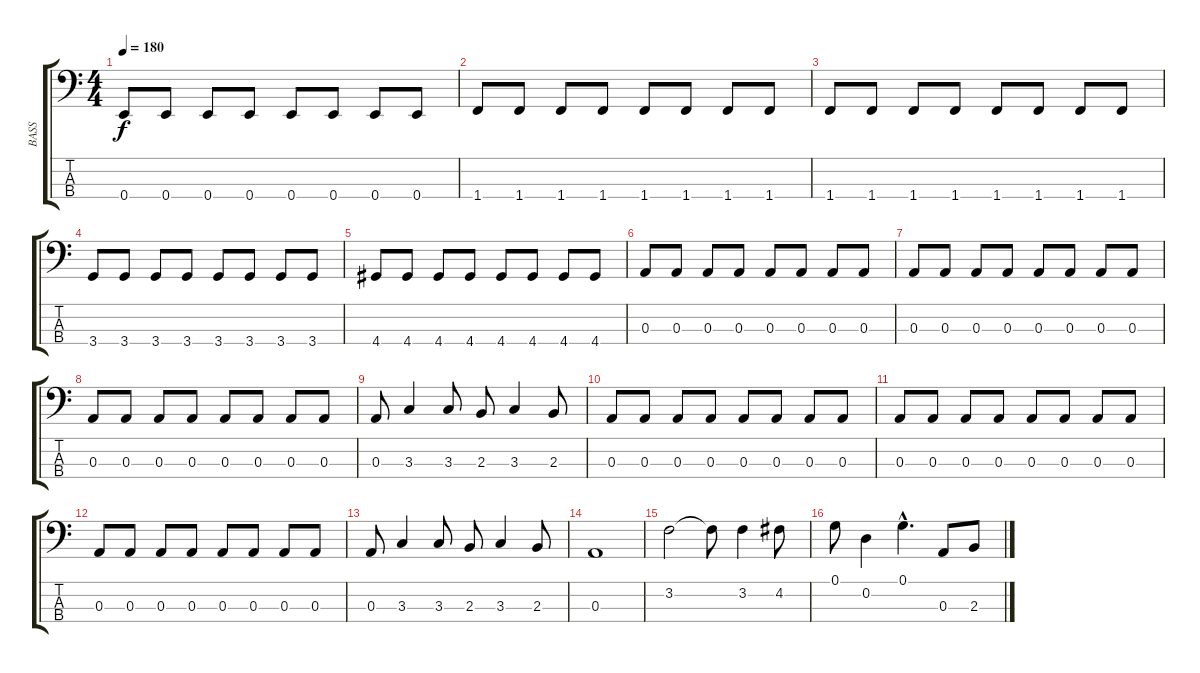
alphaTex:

\track ("BASS" "BASS") {instrument electricbassfinger}
\staff {score tabs}
\tuning (G2 D2 A1 E1) {hide}
\ts (4 4)
\tempo 180
\clef f4
\ks c
0.4.8{dy f} 0.4.8 0.4.8 0.4.8 0.4.8 0.4.8 0.4.8 0.4.8 |
1.4.8 1.4.8 1.4.8 1.4.8 1.4.8 1.4.8 1.4.8 1.4.8 |
1.4.8 1.4.8 1.4.8 1.4.8 1.4.8 1.4.8 1.4.8 1.4.8 |
3.4.8 3.4.8 3.4.8 3.4.8 3.4.8 3.4.8 3.4.8 3.4.8 |
4.4.8 4.4.8 4.4.8 4.4.8 4.4.8 4.4.8 4.4.8 4.4.8 |
0.3.8 0.3.8 0.3.8 0.3.8 0.3.8 0.3.8 0.3.8 0.3.8 |
0.3.8 0.3.8 0.3.8 0.3.8 0.3.8 0.3.8 0.3.8 0.3.8 |
0.3.8 0.3.8 0.3.8 0.3.8 0.3.8 0.3.8 0.3.8 0.3.8 |
0.3.8 3.3.4 3.3.8 2.3.8 3.3.4 2.3.8 |
0.3.8 0.3.8 0.3.8 0.3.8 0.3.8 0.3.8 0.3.8 0.3.8 |
0.3.8 0.3.8 0.3.8 0.3.8 0.3.8 0.3.8 0.3.8 0.3.8 |
0.3.8 0.3.8 0.3.8 0.3.8 0.3.8 0.3.8 0.3.8 0.3.8 |
0.3.8 3.3.4 3.3.8 2.3.8 3.3.4 2.3.8 |
0.3.1 |
3.2.2 3.2{t}.8 3.2.4 4.2.8 |
0.1.8 0.2.4 0.1{hac}.4{d} 0.3.8 2.3.8
